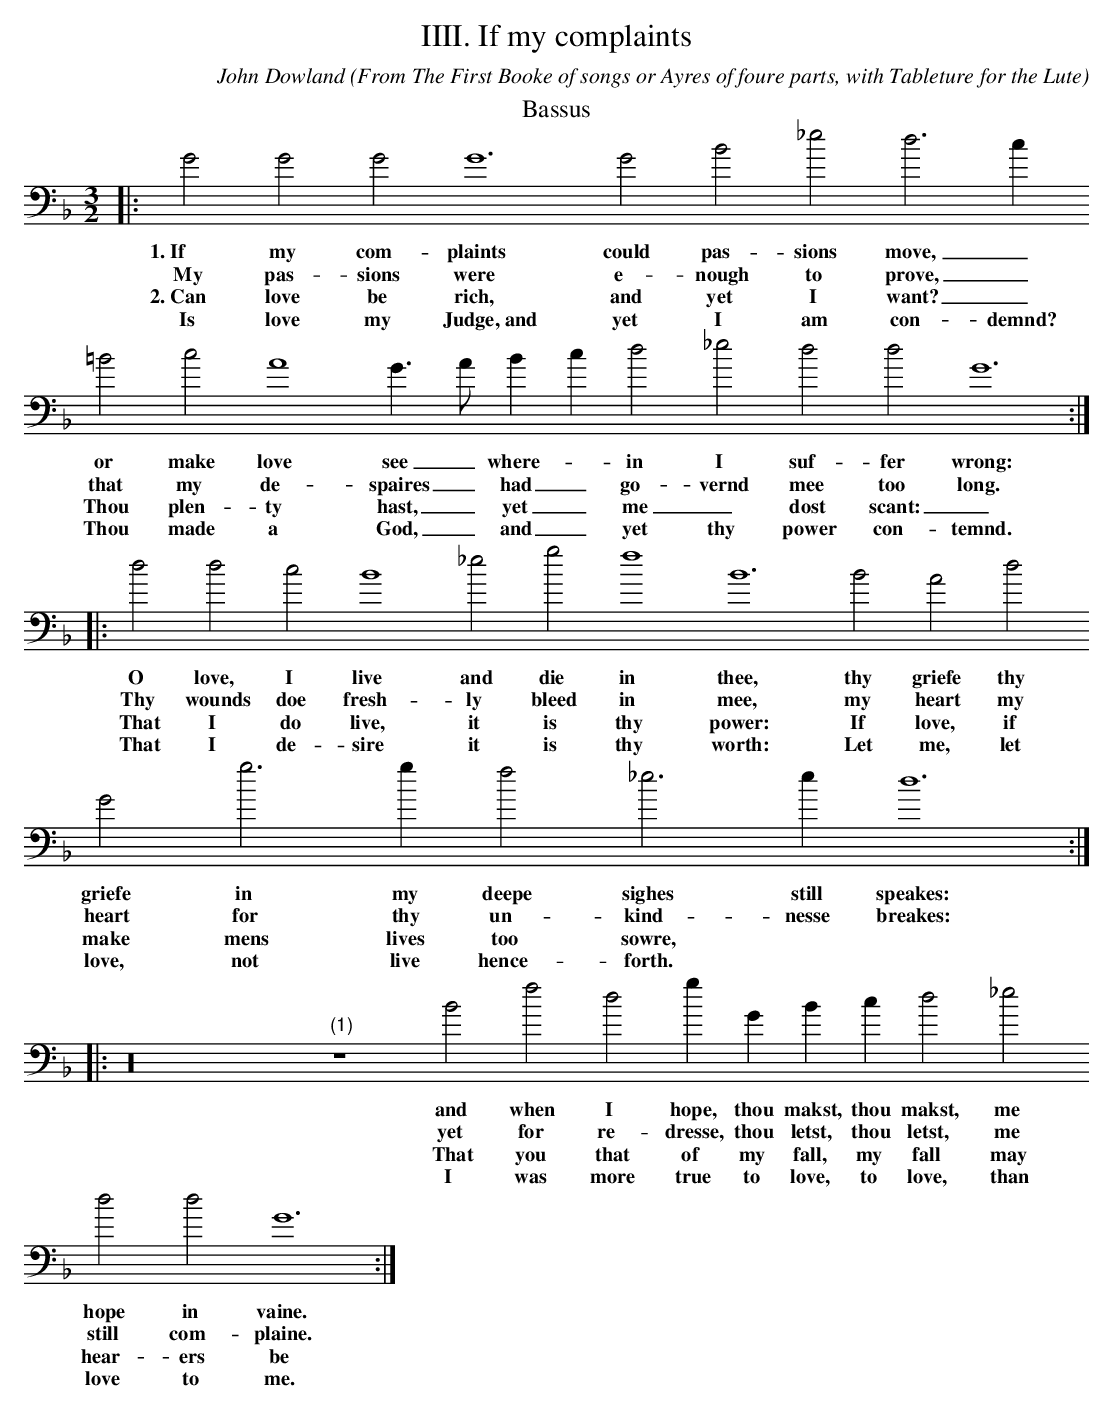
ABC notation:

X:1
M:3/2
L:1/4
T:IIII. If my complaints
C: John Dowland
O: From The First Booke of songs or Ayres of foure parts, with Tableture for the Lute
K:Gdor bass
T:Bassus
|: G2 G2 G2 G6 G2 B2 _e2 d3 c
w:1.~If my com- plaints could pas- sions move,  _
w:My pas- sions were e- nough to prove,  _
w:2.~Can love be rich, and yet I want? _
w:Is love my Judge,~and yet I am con- demnd?
=B2 c2 A4 G > A B c d2 _e2 d2 d2 G6 ::
w:or make love see _ where- * in I suf- fer wrong:
w:that my de- spaires _ had _ go- vernd mee too long.
w:Thou plen- ty hast, _ yet _ me _ dost scant: _
w:Thou made a God, _ and _ yet thy power con- temnd.
d2 d2 c2 B4 _e2 g2 f4 B6 B2 A2 d2
w:O love, I live and  die in thee, thy griefe thy
w:Thy wounds doe fresh- ly  bleed in mee, my heart my
w:That I do live, it is thy power: If love, if love, doth
w:That I de- sire it is thy worth: Let me, let me,  not
G2 g3 g f2 _e3 e d6 ::
w:griefe in my deepe sighes still speakes:
w:heart for thy un- kind- nesse breakes:
w: make mens lives too sowre,
w: love, not live hence- forth.
z16 "(1)"z4 B2 f2 d2 g G B c d2 _e2
w:and when I hope, thou makst, thou makst, me
w:yet for re- dresse, thou letst, thou letst, me
w:That you that of my fall, my fall may
w:I was more true to love, to love, than
d2 d2 G6 :|
w:hope in vaine.
w:still com- plaine.
w: hear- ers be
w: love to me.
